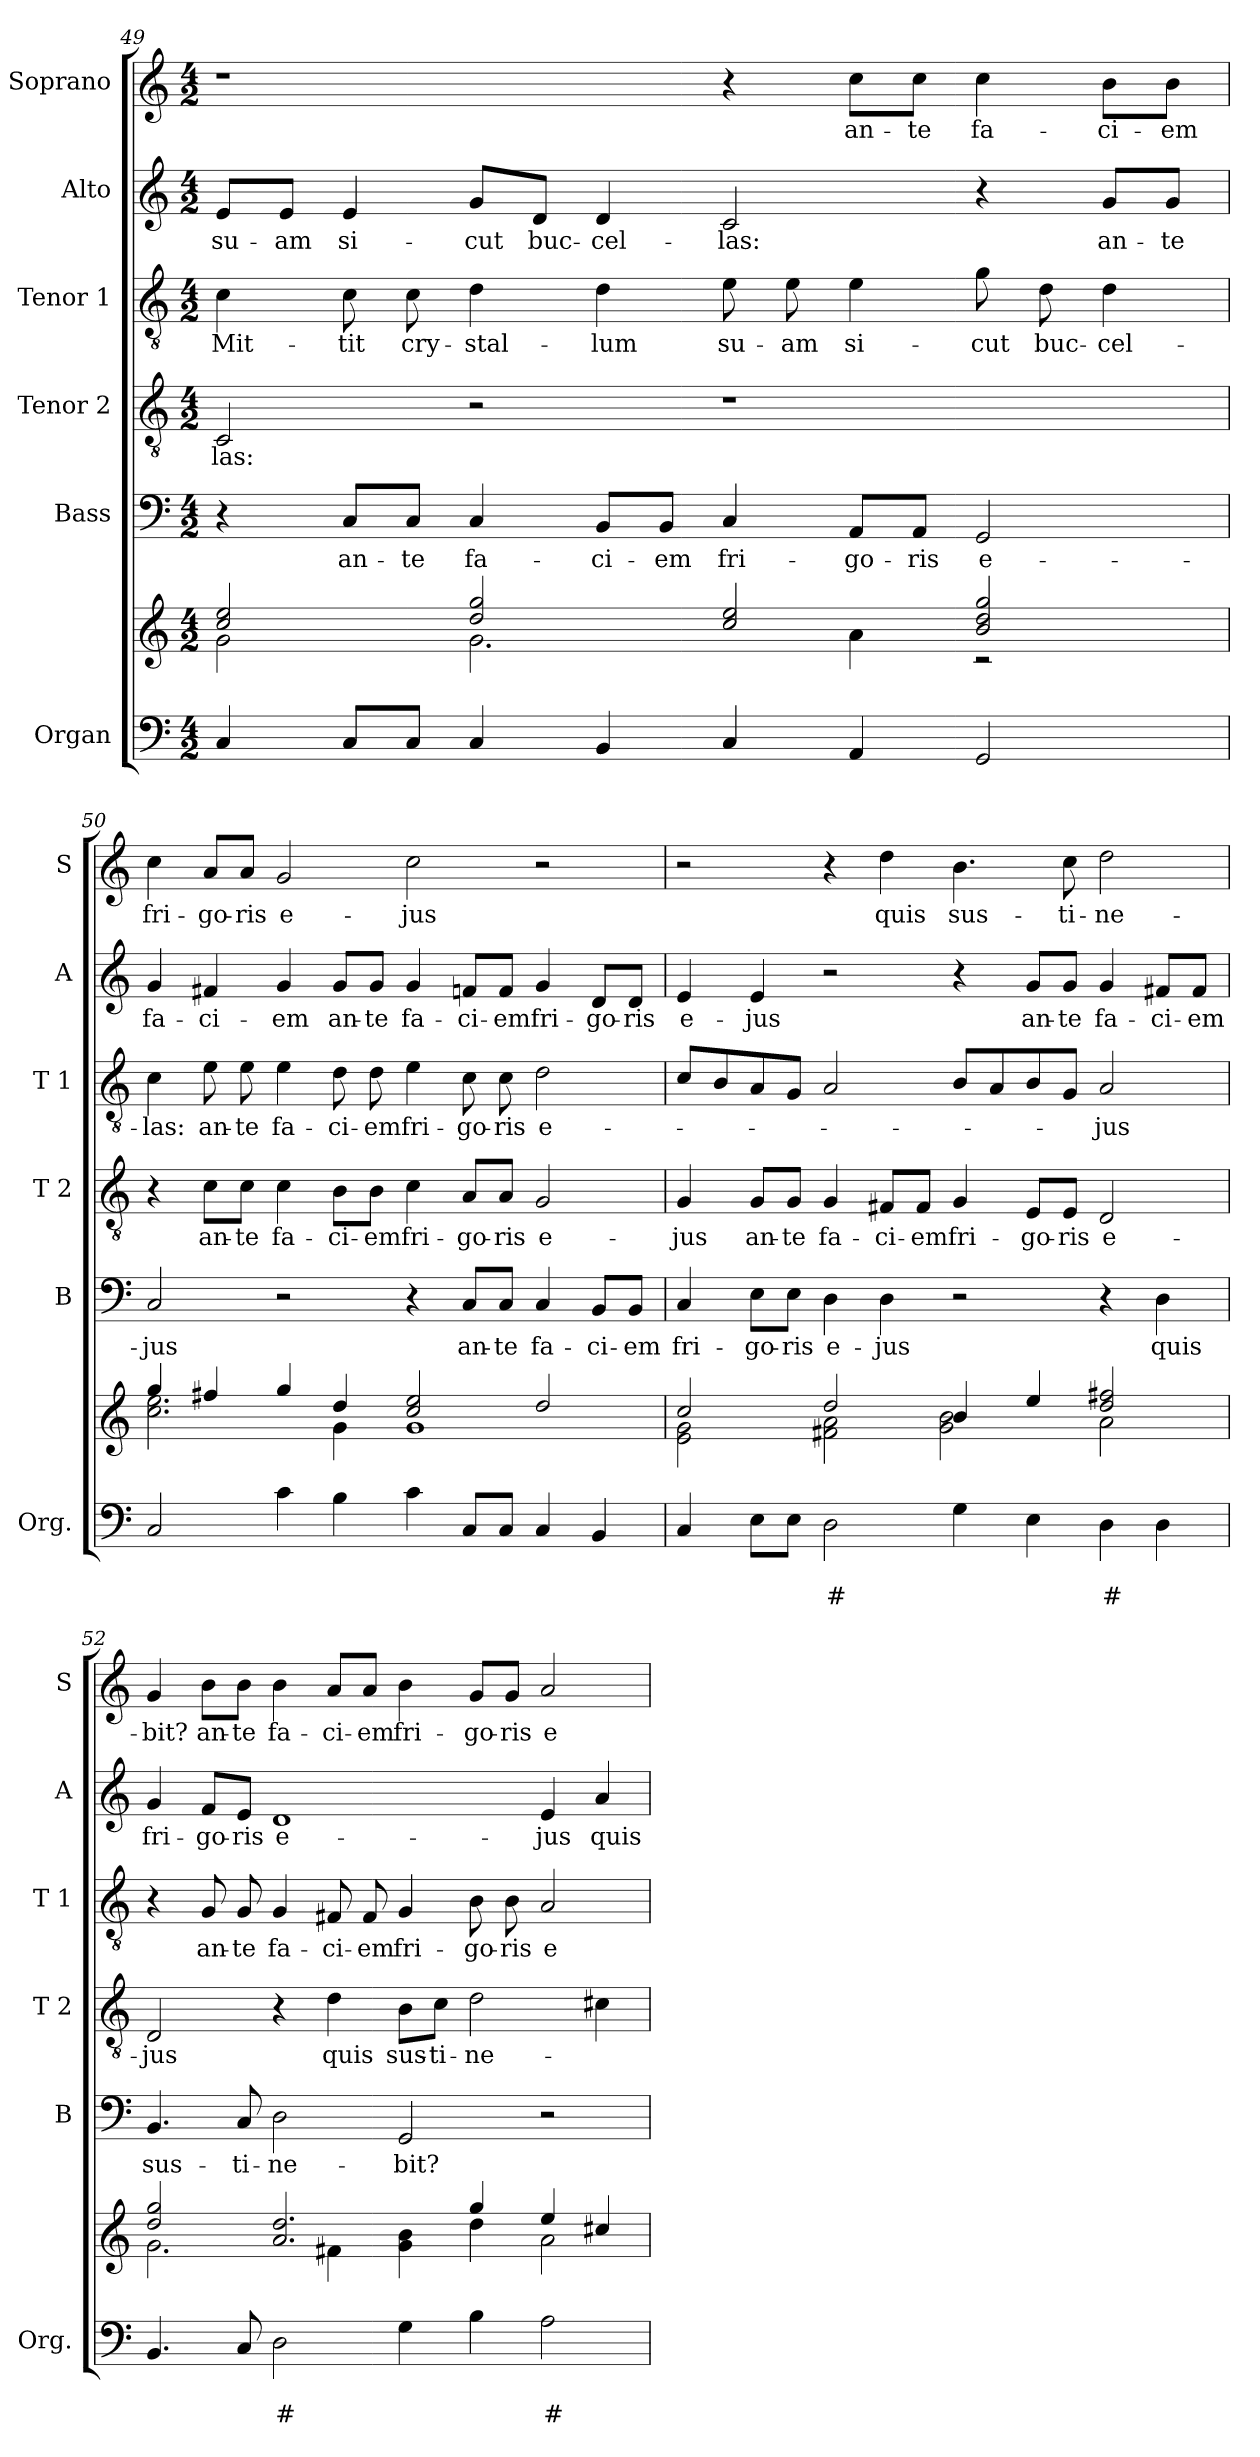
**kern	**text	**text	**kern	**kern	**text	**kern	**text	**kern	**text	**kern	**text	**kern	**text
*part6	*part6	*part6	*part6	*part5	*part5	*part4	*part4	*part3	*part3	*part2	*part2	*part1	*part1
*staff7	*staff7	*staff7	*staff6	*staff5	*staff5	*staff4	*staff4	*staff3	*staff3	*staff2	*staff2	*staff1	*staff1
*I"Organ	*	*	*	*I"Bass	*	*I"Tenor 2	*	*I"Tenor 1	*	*I"Alto	*	*I"Soprano	*
*I'Org.	*	*	*	*I'B	*	*I'T 2	*	*I'T 1	*	*I'A	*	*I'S	*
!!LO:LB:g=z
*clefF4	*	*	*clefG2	*clefF4	*	*clefGv2	*	*clefGv2	*	*clefG2	*	*clefG2	*
*k[]	*	*	*k[]	*k[]	*	*k[]	*	*k[]	*	*k[]	*	*k[]	*
*C:	*	*	*C:	*C:	*	*C:	*	*C:	*	*C:	*	*C:	*
*M4/2	*	*	*M4/2	*M4/2	*	*M4/2	*	*M4/2	*	*M4/2	*	*M4/2	*
=49	=49	=49	=49	=49	=49	=49	=49	=49	=49	=49	=49	=49	=49
*	*	*	*^	*	*	*	*	*	*	*	*	*	*
!	!	!	!	!	!	!	!	!LO:LY:b	!	!LO:LY:b	!	!LO:LY:b	!	!
4C/	.	.	2cc!/ 2ee!/	2g!\	4r	.	2C/	-las:	4c\	Mit-	8e/L	su-	1r	.
!	!	!	!	!	!	!	!	!	!	!	!	!LO:LY:b	!	!
.	.	.	.	.	.	.	.	.	.	.	8e/J	-am	.	.
!	!	!	!	!	!	!LO:LY:b	!	!	!	!LO:LY:b	!	!LO:LY:b	!	!
8C/L	.	.	.	.	8C/L	an-	.	.	8c\	-tit	4e/	si-	.	.
!	!	!	!	!	!	!LO:LY:b	!	!	!	!LO:LY:b	!	!	!	!
8C/J	.	.	.	.	8C/J	-te	.	.	8c\	cry-	.	.	.	.
!	!	!	!	!	!	!LO:LY:b	!	!	!	!LO:LY:b	!	!LO:LY:b	!	!
4C/	.	.	2dd!/ 2gg!/	2.g!\	4C/	fa-	2r	.	4d\	-stal-	8g/L	-cut	.	.
!	!	!	!	!	!	!	!	!	!	!	!	!LO:LY:b	!	!
.	.	.	.	.	.	.	.	.	.	.	8d/J	buc-	.	.
!	!	!	!	!	!	!LO:LY:b	!	!	!	!LO:LY:b	!	!LO:LY:b	!	!
4BB/	.	.	.	.	8BB/L	-ci-	.	.	4d\	-lum	4d/	-cel-	.	.
!	!	!	!	!	!	!LO:LY:b	!	!	!	!	!	!	!	!
.	.	.	.	.	8BB/J	-em	.	.	.	.	.	.	.	.
!	!	!	!	!	!	!LO:LY:b	!	!	!	!LO:LY:b	!	!LO:LY:b	!	!
4C/	.	.	2cc!/ 2ee!/	.	4C/	fri-	1r	.	8e\	su-	2c/	-las:	4r	.
!	!	!	!	!	!	!	!	!	!	!LO:LY:b	!	!	!	!
.	.	.	.	.	.	.	.	.	8e\	-am	.	.	.	.
!	!	!	!	!	!	!LO:LY:b	!	!	!	!LO:LY:b	!	!	!	!LO:LY:b
4AA/	.	.	.	4a!\	8AA/L	-go-	.	.	4e\	si-	.	.	8cc\L	an-
!	!	!	!	!	!	!LO:LY:b	!	!	!	!	!	!	!	!LO:LY:b
.	.	.	.	.	8AA/J	-ris	.	.	.	.	.	.	8cc\J	-te
!	!	!	!	!	!	!LO:LY:b	!	!	!	!LO:LY:b	!	!	!	!LO:LY:b
2GG/	.	.	2b!/ 2dd!/ 2gg!/	2rc	2GG/	e-	.	.	8g\	-cut	4r	.	4cc\	fa-
!	!	!	!	!	!	!	!	!	!	!LO:LY:b	!	!	!	!
.	.	.	.	.	.	.	.	.	8d\	buc-	.	.	.	.
!	!	!	!	!	!	!	!	!	!	!LO:LY:b	!	!LO:LY:b	!	!LO:LY:b
.	.	.	.	.	.	.	.	.	4d\	-cel-	8g/L	an-	8b\L	-ci-
!	!	!	!	!	!	!	!	!	!	!	!	!LO:LY:b	!	!LO:LY:b
.	.	.	.	.	.	.	.	.	.	.	8g/J	-te	8b\J	-em
=50	=50	=50	=50	=50	=50	=50	=50	=50	=50	=50	=50	=50	=50	=50
!	!	!	!	!	!	!LO:LY:b	!	!	!	!LO:LY:b	!	!LO:LY:b	!	!LO:LY:b
2C/	.	.	4gg!/	2.cc!\ 2.ee!\	2C/	-jus	4r	.	4c\	-las:	4g/	fa-	4cc\	fri-
!	!	!	!	!	!	!	!	!LO:LY:b	!	!LO:LY:b	!	!LO:LY:b	!	!LO:LY:b
.	.	.	4ff#X!/	.	.	.	8c\L	an-	8e\	an-	4f#X/	-ci-	8a/L	-go-
!	!	!	!	!	!	!	!	!LO:LY:b	!	!LO:LY:b	!	!	!	!LO:LY:b
.	.	.	.	.	.	.	8c\J	-te	8e\	-te	.	.	8a/J	-ris
!	!	!	!	!	!	!	!	!LO:LY:b	!	!LO:LY:b	!	!LO:LY:b	!	!LO:LY:b
4c\	.	.	4gg!/	.	2r	.	4c\	fa-	4e\	fa-	4g/	-em	2g/	e-
!	!	!	!	!	!	!	!	!LO:LY:b	!	!LO:LY:b	!	!LO:LY:b	!	!
4B\	.	.	4dd!/	4g!\	.	.	8B\L	-ci-	8d\	-ci-	8g/L	an-	.	.
!	!	!	!	!	!	!	!	!LO:LY:b	!	!LO:LY:b	!	!LO:LY:b	!	!
.	.	.	.	.	.	.	8B\J	-em	8d\	-em	8g/J	-te	.	.
!	!	!	!	!	!	!	!	!LO:LY:b	!	!LO:LY:b	!	!LO:LY:b	!	!LO:LY:b
4c\	.	.	2cc!/ 2ee!/	1g!	4r	.	4c\	fri-	4e\	fri-	4g/	fa-	2cc\	-jus
!	!	!	!	!	!	!LO:LY:b	!	!LO:LY:b	!	!LO:LY:b	!	!LO:LY:b	!	!
8C/L	.	.	.	.	8C/L	an-	8A/L	-go-	8c\	-go-	8fn/L	-ci-	.	.
!	!	!	!	!	!	!LO:LY:b	!	!LO:LY:b	!	!LO:LY:b	!	!LO:LY:b	!	!
8C/J	.	.	.	.	8C/J	-te	8A/J	-ris	8c\	-ris	8f/J	-em	.	.
!	!	!	!	!	!	!LO:LY:b	!	!LO:LY:b	!	!LO:LY:b	!	!LO:LY:b	!	!
4C/	.	.	2dd!/	.	4C/	fa-	2G/	e-	2d\	e-	4g/	fri-	2r	.
!	!	!	!	!	!	!LO:LY:b	!	!	!	!	!	!LO:LY:b	!	!
4BB/	.	.	.	.	8BB/L	-ci-	.	.	.	.	8d/L	-go-	.	.
!	!	!	!	!	!	!LO:LY:b	!	!	!	!	!	!LO:LY:b	!	!
.	.	.	.	.	8BB/J	-em	.	.	.	.	8d/J	-ris	.	.
!!LO:PB:g=z
=51	=51	=51	=51	=51	=51	=51	=51	=51	=51	=51	=51	=51	=51	=51
!	!	!	!	!	!	!LO:LY:b	!	!LO:LY:b	!	!	!	!LO:LY:b	!	!
4C/	.	.	2cc!/	2e!\ 2g!\	4C/	fri-	4G/	-jus	8c/L	.	4e/	e-	2r	.
.	.	.	.	.	.	.	.	.	8B/	.	.	.	.	.
!	!	!	!	!	!	!LO:LY:b	!	!LO:LY:b	!	!	!	!LO:LY:b	!	!
8E\L	.	.	.	.	8E\L	-go-	8G/L	an-	8A/	.	4e/	-jus	.	.
!	!	!	!	!	!	!LO:LY:b	!	!LO:LY:b	!	!	!	!	!	!
8E\J	.	.	.	.	8E\J	-ris	8G/J	-te	8G/J	.	.	.	.	.
!	!	!LO:LY:b	!	!	!	!LO:LY:b	!	!LO:LY:b	!	!	!	!	!	!
2D\	.	#	2dd!/	2f#X!\ 2a!\	4D\	e-	4G/	fa-	2A/	.	2r	.	4r	.
!	!	!	!	!	!	!LO:LY:b	!	!LO:LY:b	!	!	!	!	!	!LO:LY:b
.	.	.	.	.	4D\	-jus	8F#X/L	-ci-	.	.	.	.	4dd\	quis
!	!	!	!	!	!	!	!	!LO:LY:b	!	!	!	!	!	!
.	.	.	.	.	.	.	8F#/J	-em	.	.	.	.	.	.
!	!	!	!	!	!	!	!	!LO:LY:b	!	!	!	!	!	!LO:LY:b
4G\	.	.	4b!/	2g!\ 2b!\	2r	.	4G/	fri-	8B/L	.	4r	.	4.b\	sus-
.	.	.	.	.	.	.	.	.	8A/	.	.	.	.	.
!	!	!	!	!	!	!	!	!LO:LY:b	!	!	!	!LO:LY:b	!	!
4E\	.	.	4ee!/	.	.	.	8E/L	-go-	8B/	.	8g/L	an-	.	.
!	!	!	!	!	!	!	!	!LO:LY:b	!	!	!	!LO:LY:b	!	!LO:LY:b
.	.	.	.	.	.	.	8E/J	-ris	8G/J	.	8g/J	-te	8cc\	-ti-
!	!	!LO:LY:b	!	!	!	!	!	!LO:LY:b	!	!LO:LY:b	!	!LO:LY:b	!	!LO:LY:b
4D\	.	#	2dd!/ 2ff#X!/	2a!\	4r	.	2D/	e-	2A/	-jus	4g/	fa-	2dd\	-ne-
!	!	!	!	!	!	!LO:LY:b	!	!	!	!	!	!LO:LY:b	!	!
4D\	.	.	.	.	4D\	quis	.	.	.	.	8f#X/L	-ci-	.	.
!	!	!	!	!	!	!	!	!	!	!	!	!LO:LY:b	!	!
.	.	.	.	.	.	.	.	.	.	.	8f#/J	-em	.	.
=52	=52	=52	=52	=52	=52	=52	=52	=52	=52	=52	=52	=52	=52	=52
!	!	!	!	!	!	!LO:LY:b	!	!LO:LY:b	!	!	!	!LO:LY:b	!	!LO:LY:b
4.BB/	.	.	2dd!/ 2gg!/	2.g!\	4.BB/	sus-	2D/	-jus	4r	.	4g/	fri-	4g/	-bit?
!	!	!	!	!	!	!	!	!	!	!LO:LY:b	!	!LO:LY:b	!	!LO:LY:b
.	.	.	.	.	.	.	.	.	8G/	an-	8f/L	-go-	8b\L	an-
!	!	!	!	!	!	!LO:LY:b	!	!	!	!LO:LY:b	!	!LO:LY:b	!	!LO:LY:b
8C/	.	.	.	.	8C/	-ti-	.	.	8G/	-te	8e/J	-ris	8b\J	-te
!	!	!LO:LY:b	!	!	!	!LO:LY:b	!	!	!	!LO:LY:b	!	!LO:LY:b	!	!LO:LY:b
2D\	.	#	2.a!/ 2.dd!/	.	2D\	-ne-	4r	.	4G/	fa-	1d	e-	4b\	fa-
!	!	!	!	!	!	!	!	!LO:LY:b	!	!LO:LY:b	!	!	!	!LO:LY:b
.	.	.	.	4f#X!\	.	.	4d\	quis	8F#X/	-ci-	.	.	8a/L	-ci-
!	!	!	!	!	!	!	!	!	!	!LO:LY:b	!	!	!	!LO:LY:b
.	.	.	.	.	.	.	.	.	8F#/	-em	.	.	8a/J	-em
!	!	!	!	!	!	!LO:LY:b	!	!LO:LY:b	!	!LO:LY:b	!	!	!	!LO:LY:b
4G\	.	.	.	4g!\ 4b!\	2GG/	-bit?	8B\L	sus-	4G/	fri-	.	.	4b\	fri-
!	!	!	!	!	!	!	!	!LO:LY:b	!	!	!	!	!	!
.	.	.	.	.	.	.	8c\J	-ti-	.	.	.	.	.	.
!	!	!	!	!	!	!	!	!LO:LY:b	!	!LO:LY:b	!	!	!	!LO:LY:b
4B\	.	.	4gg!/	4dd!\	.	.	2d\	-ne-	8B\	-go-	.	.	8g/L	-go-
!	!	!	!	!	!	!	!	!	!	!LO:LY:b	!	!	!	!LO:LY:b
.	.	.	.	.	.	.	.	.	8B\	-ris	.	.	8g/J	-ris
!	!	!LO:LY:b	!	!	!	!	!	!	!	!LO:LY:b	!	!LO:LY:b	!	!LO:LY:b
2A\	.	#	4ee!/	2a!\	2r	.	.	.	2A/	e-	4e/	-jus	2a/	e-
!	!	!	!	!	!	!	!	!	!	!	!	!LO:LY:b	!	!
.	.	.	4cc#X!/	.	.	.	4c#X\	.	.	.	4a/	quis	.	.
*	*	*	*v	*v	*	*	*	*	*	*	*	*	*	*
=	=	=	=	=	=	=	=	=	=	=	=	=	=
*-	*-	*-	*-	*-	*-	*-	*-	*-	*-	*-	*-	*-	*-
